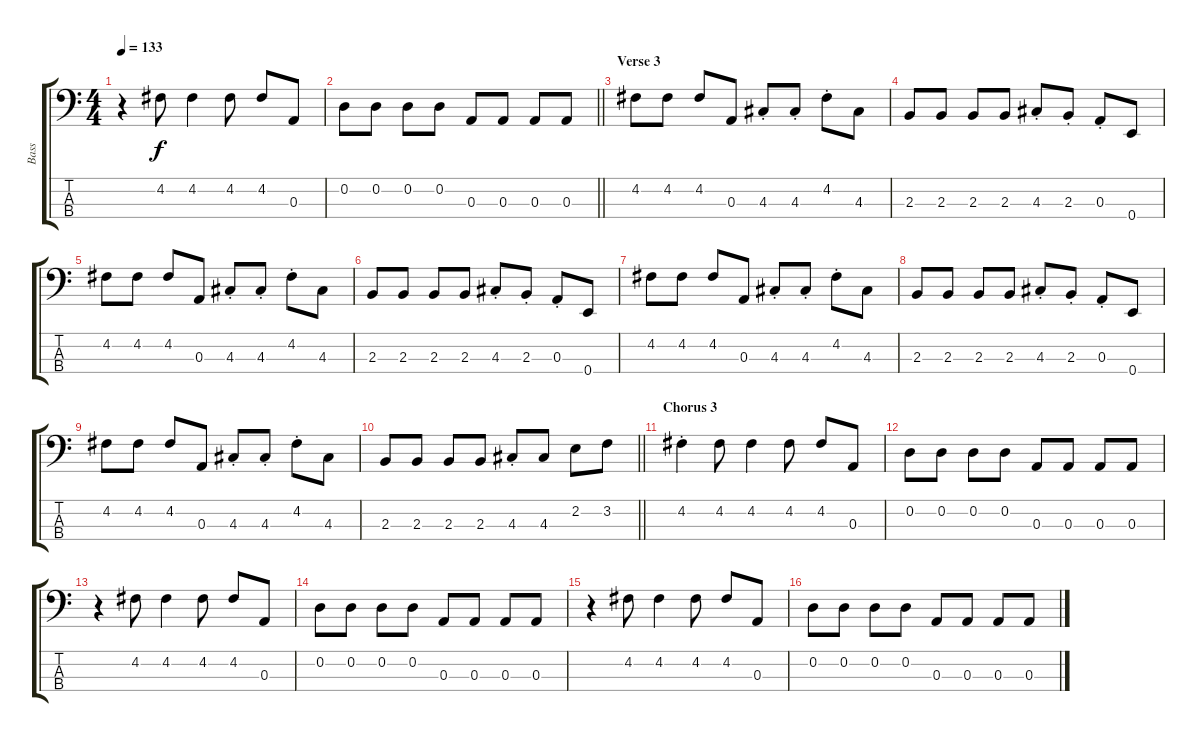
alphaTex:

\track ("Bass" "Bass") {instrument electricbassfinger}
\staff {score tabs}
\tuning (G2 D2 A1 E1) {hide}
\ts (4 4)
\tempo 133
\clef f4
\ks c
r.4{dy f} 4.2.8 4.2.4 4.2.8 4.2.8 0.3.8 |
\barLineRight lightlight
0.2.8 0.2.8 0.2.8 0.2.8 0.3.8 0.3.8 0.3.8 0.3.8 |
\section ("" "Verse 3")
4.2.8 4.2.8 4.2.8 0.3.8 4.3{st}.8 4.3{st}.8 4.2{st}.8 4.3.8 |
2.3.8 2.3.8 2.3.8 2.3.8 4.3{st}.8 2.3{st}.8 0.3{st}.8 0.4.8 |
4.2.8 4.2.8 4.2.8 0.3.8 4.3{st}.8 4.3{st}.8 4.2{st}.8 4.3.8 |
2.3.8 2.3.8 2.3.8 2.3.8 4.3{st}.8 2.3{st}.8 0.3{st}.8 0.4.8 |
4.2.8 4.2.8 4.2.8 0.3.8 4.3{st}.8 4.3{st}.8 4.2{st}.8 4.3.8 |
2.3.8 2.3.8 2.3.8 2.3.8 4.3{st}.8 2.3{st}.8 0.3{st}.8 0.4.8 |
4.2.8 4.2.8 4.2.8 0.3.8 4.3{st}.8 4.3{st}.8 4.2{st}.8 4.3.8 |
\barLineRight lightlight
2.3.8 2.3.8 2.3.8 2.3.8 4.3{st}.8 4.3.8 2.2.8 3.2.8 |
\section ("" "Chorus 3")
4.2{st}.4 4.2.8 4.2.4 4.2.8 4.2.8 0.3.8 |
0.2.8 0.2.8 0.2.8 0.2.8 0.3.8 0.3.8 0.3.8 0.3.8 |
r.4 4.2.8 4.2.4 4.2.8 4.2.8 0.3.8 |
0.2.8 0.2.8 0.2.8 0.2.8 0.3.8 0.3.8 0.3.8 0.3.8 |
r.4 4.2.8 4.2.4 4.2.8 4.2.8 0.3.8 |
0.2.8 0.2.8 0.2.8 0.2.8 0.3.8 0.3.8 0.3.8 0.3.8
